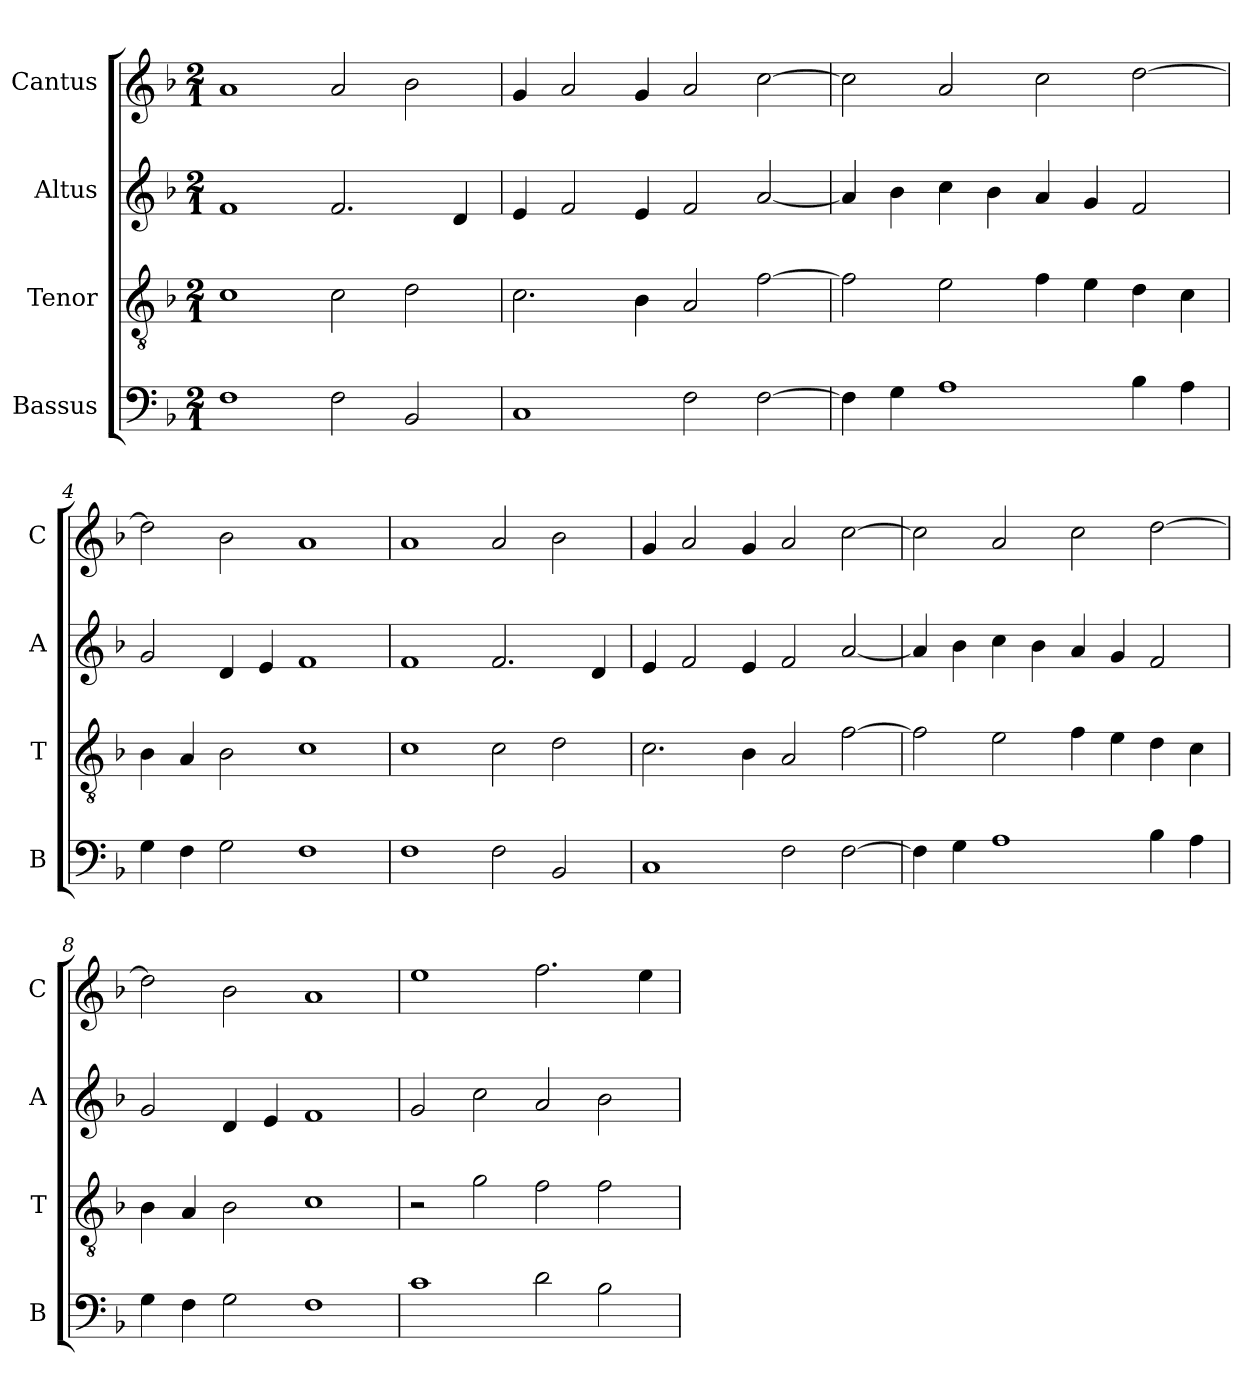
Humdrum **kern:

**kern	**kern	**kern	**kern
*part4	*part3	*part2	*part1
*staff4	*staff3	*staff2	*staff1
*I"Bassus	*I"Tenor	*I"Altus	*I"Cantus
*I'B	*I'T	*I'A	*I'C
*clefF4	*clefGv2	*clefG2	*clefG2
*k[b-]	*k[b-]	*k[b-]	*k[b-]
*M2/1	*M2/1	*M2/1	*M2/1
=1	=1	=1	=1
1F	1c	1f	1a
2F	2c	2.f	2a
2BB-	2d	.	2b-
.	.	4d	.
=2	=2	=2	=2
1C	2.c	4e	4g
.	.	2f	2a
.	4B-	4e	4g
2F	2A	2f	2a
[2F	[2f	[2a	[2cc
=3	=3	=3	=3
4F]	2f]	4a]	2cc]
4G	.	4b-	.
1A	2e	4cc	2a
.	.	4b-	.
.	4f	4a	2cc
.	4e	4g	.
4B-	4d	2f	[2dd
4A	4c	.	.
=4	=4	=4	=4
4G	4B-	2g	2dd]
4F	4A	.	.
2G	2B-	4d	2b-
.	.	4e	.
1F	1c	1f	1a
=5	=5	=5	=5
1F	1c	1f	1a
2F	2c	2.f	2a
2BB-	2d	.	2b-
.	.	4d	.
=6	=6	=6	=6
1C	2.c	4e	4g
.	.	2f	2a
.	4B-	4e	4g
2F	2A	2f	2a
[2F	[2f	[2a	[2cc
=7	=7	=7	=7
4F]	2f]	4a]	2cc]
4G	.	4b-	.
1A	2e	4cc	2a
.	.	4b-	.
.	4f	4a	2cc
.	4e	4g	.
4B-	4d	2f	[2dd
4A	4c	.	.
=8	=8	=8	=8
4G	4B-	2g	2dd]
4F	4A	.	.
2G	2B-	4d	2b-
.	.	4e	.
1F	1c	1f	1a
=9	=9	=9	=9
1c	2r	2g	1ee
.	2g	2cc	.
2d	2f	2a	2.ff
2B-	2f	2b-	.
.	.	.	4ee
=	=	=	=
*-	*-	*-	*-
